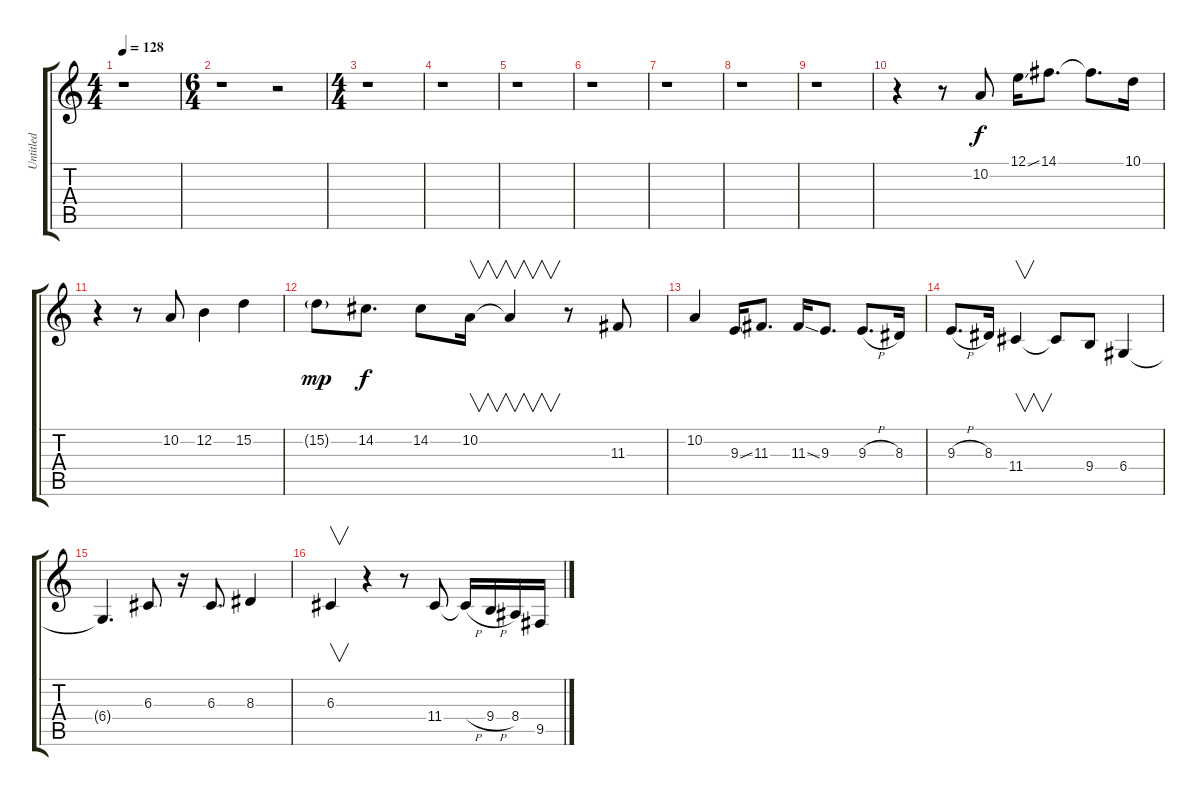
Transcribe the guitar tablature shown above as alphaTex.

\track ("Untitled" "Untitled") {instrument altosax}
\staff {score tabs}
\tuning (E4 B3 G3 D3 A2 E2) {hide}
\ts (4 4)
\tempo 128
\clef g2
\ks c
r.1{dy f} |
\ts (6 4)
r.1 r.2 |
\ts (4 4)
r.1 |
r.1 |
r.1 |
r.1 |
r.1 |
r.1 |
r.1 |
r.4 r.8 10.2.8 12.1{ss}.16 14.1.8{d} 14.1{t}.8{d} 10.1.16 |
r.4 r.8 10.2.8 12.2.4 15.2.4 |
15.2{g}.8{dy mp} 14.2.8{d dy f} 14.2.8 10.2.16{v} 10.2{t}.4{v} r.8 11.3.8 |
10.2.4 9.3{ss}.16 11.3.8{d} 11.3{ss}.16 9.3.8{d} 9.3{h}.8{d} 8.3.16 |
9.3{h}.8{d} 8.3.16 11.4.4{v} 11.4{t}.8 9.4.8 6.4.4 |
6.4{t}.4{d} 6.3.8 r.16 6.3.8{d} 8.3.4 |
6.3.4{v} r.4 r.8 11.4.8 11.4{h t}.16 9.4{h}.16 8.4.16 9.5.16
